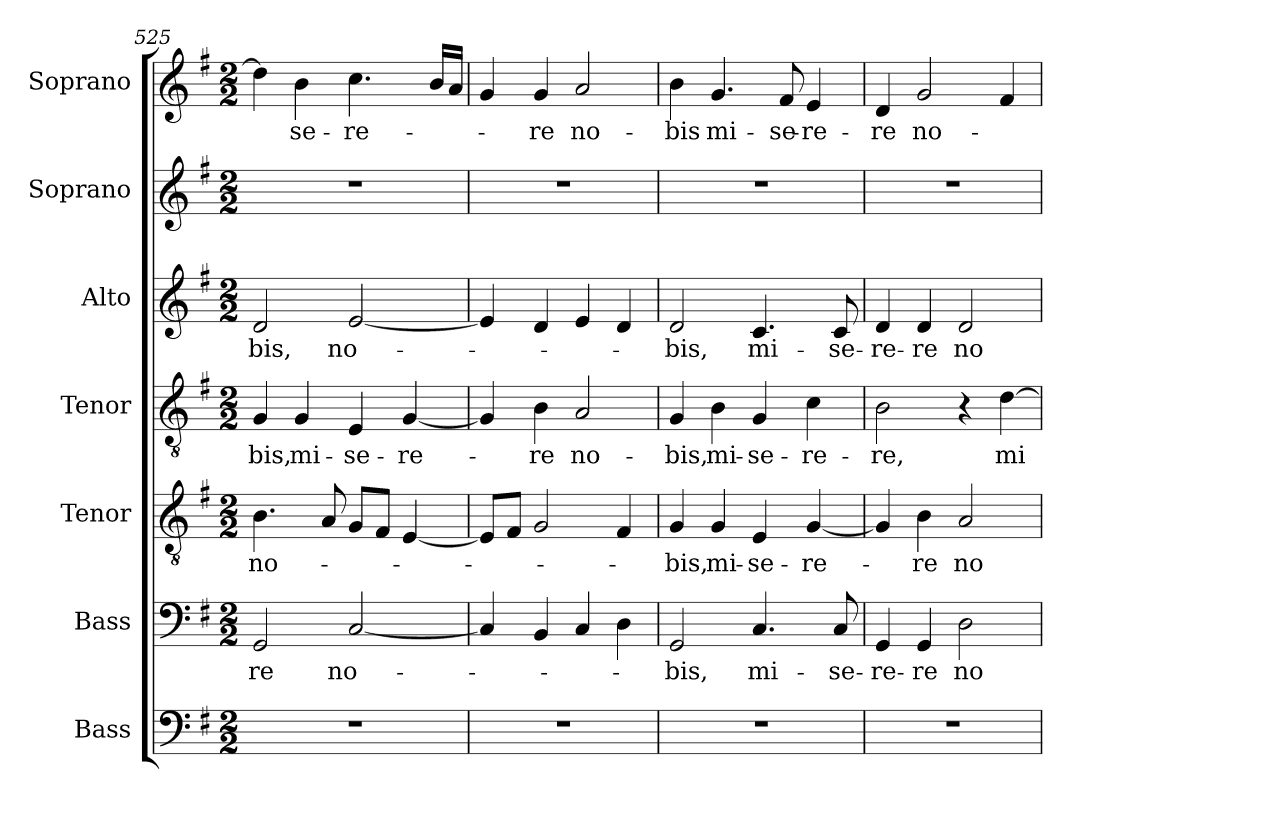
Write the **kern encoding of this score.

**kern	**kern	**text	**kern	**text	**kern	**text	**kern	**text	**kern	**kern	**text
*part7	*part6	*part6	*part5	*part5	*part4	*part4	*part3	*part3	*part2	*part1	*part1
*staff7	*staff6	*staff6	*staff5	*staff5	*staff4	*staff4	*staff3	*staff3	*staff2	*staff1	*staff1
*I"Bass	*I"Bass	*	*I"Tenor	*	*I"Tenor	*	*I"Alto	*	*I"Soprano	*I"Soprano	*
*I'B.	*I'B.	*	*I'T.	*	*I'T.	*	*I'A.	*	*I'S.	*I'S.	*
*clefF4	*clefF4	*	*clefGv2	*	*clefGv2	*	*clefG2	*	*clefG2	*clefG2	*
*	*	*	*ITrd7c12	*	*ITrd7c12	*	*	*	*	*	*
*k[f#]	*k[f#]	*	*k[f#]	*	*k[f#]	*	*k[f#]	*	*k[f#]	*k[f#]	*
*G:	*G:	*	*G:	*	*G:	*	*G:	*	*G:	*G:	*
*M2/2	*M2/2	*	*M2/2	*	*M2/2	*	*M2/2	*	*M2/2	*M2/2	*
=525	=525	=525	=525	=525	=525	=525	=525	=525	=525	=525	=525
!	!	!LO:LY:b:color=#000000	!	!	!	!	!	!	!	!	!
!	!	!	!	!LO:LY:b:color=#000000	!	!	!	!	!	!	!
!	!	!	!	!	!	!LO:LY:b:color=#000000	!	!	!	!	!
!	!	!	!	!	!	!	!	!LO:LY:b:color=#000000	!	!	!
1r	2GGi/	-re	4.BBi\	no-	4GGi/	-bis,	2di/	-bis,	1r	4ddi\]	.
!	!	!	!	!	!	!LO:LY:b:color=#000000	!	!	!	!	!
!	!	!	!	!	!	!	!	!	!	!	!LO:LY:b:color=#000000
.	.	.	.	.	4GGi/	mi-	.	.	.	4bi\	-se-
.	.	.	8AAi/	.	.	.	.	.	.	.	.
!	!	!LO:LY:b:color=#000000	!	!	!	!	!	!	!	!	!
!	!	!	!	!	!	!LO:LY:b:color=#000000	!	!	!	!	!
!	!	!	!	!	!	!	!	!LO:LY:b:color=#000000	!	!	!
!	!	!	!	!	!	!	!	!	!	!	!LO:LY:b:color=#000000
.	[2Ci/	no-	8GGi/L	.	4EEi/	-se-	[2ei/	no-	.	4.cci\	-re-
.	.	.	8FF#i/J	.	.	.	.	.	.	.	.
!	!	!	!	!	!	!LO:LY:b:color=#000000	!	!	!	!	!
.	.	.	[4EEi/	.	[4GGi/	-re-	.	.	.	.	.
.	.	.	.	.	.	.	.	.	.	16bi/LL	.
.	.	.	.	.	.	.	.	.	.	16ai/JJ	.
=526	=526	=526	=526	=526	=526	=526	=526	=526	=526	=526	=526
1r	4Ci/]	.	8EEi/L]	.	4GGi/]	.	4ei/]	.	1r	4gi/	.
.	.	.	8FF#i/J	.	.	.	.	.	.	.	.
!	!	!	!	!	!	!LO:LY:b:color=#000000	!	!	!	!	!
!	!	!	!	!	!	!	!	!	!	!	!LO:LY:b:color=#000000
.	4BBi/	.	2GGi/	.	4BBi\	-re	4di/	.	.	4gi/	-re
!	!	!	!	!	!	!LO:LY:b:color=#000000	!	!	!	!	!
!	!	!	!	!	!	!	!	!	!	!	!LO:LY:b:color=#000000
.	4Ci/	.	.	.	2AAi/	no-	4ei/	.	.	2ai/	no-
.	4Di\	.	4FF#i/	.	.	.	4di/	.	.	.	.
=527	=527	=527	=527	=527	=527	=527	=527	=527	=527	=527	=527
!	!	!LO:LY:b:color=#000000	!	!	!	!	!	!	!	!	!
!	!	!	!	!LO:LY:b:color=#000000	!	!	!	!	!	!	!
!	!	!	!	!	!	!LO:LY:b:color=#000000	!	!	!	!	!
!	!	!	!	!	!	!	!	!LO:LY:b:color=#000000	!	!	!
!	!	!	!	!	!	!	!	!	!	!	!LO:LY:b:color=#000000
1r	2GGi/	-bis,	4GGi/	-bis,	4GGi/	-bis,	2di/	-bis,	1r	4bi\	-bis
!	!	!	!	!LO:LY:b:color=#000000	!	!	!	!	!	!	!
!	!	!	!	!	!	!LO:LY:b:color=#000000	!	!	!	!	!
!	!	!	!	!	!	!	!	!	!	!	!LO:LY:b:color=#000000
.	.	.	4GGi/	mi-	4BBi\	mi-	.	.	.	4.gi/	mi-
!	!	!LO:LY:b:color=#000000	!	!	!	!	!	!	!	!	!
!	!	!	!	!LO:LY:b:color=#000000	!	!	!	!	!	!	!
!	!	!	!	!	!	!LO:LY:b:color=#000000	!	!	!	!	!
!	!	!	!	!	!	!	!	!LO:LY:b:color=#000000	!	!	!
.	4.Ci/	mi-	4EEi/	-se-	4GGi/	-se-	4.ci/	mi-	.	.	.
!	!	!	!	!	!	!	!	!	!	!	!LO:LY:b:color=#000000
.	.	.	.	.	.	.	.	.	.	8f#i/	-se-
!	!	!	!	!LO:LY:b:color=#000000	!	!	!	!	!	!	!
!	!	!	!	!	!	!LO:LY:b:color=#000000	!	!	!	!	!
!	!	!	!	!	!	!	!	!	!	!	!LO:LY:b:color=#000000
.	.	.	[4GGi/	-re-	4Ci\	-re-	.	.	.	4ei/	-re-
!	!	!LO:LY:b:color=#000000	!	!	!	!	!	!	!	!	!
!	!	!	!	!	!	!	!	!LO:LY:b:color=#000000	!	!	!
.	8Ci/	-se-	.	.	.	.	8ci/	-se-	.	.	.
=528	=528	=528	=528	=528	=528	=528	=528	=528	=528	=528	=528
!	!	!LO:LY:b:color=#000000	!	!	!	!	!	!	!	!	!
!	!	!	!	!	!	!LO:LY:b:color=#000000	!	!	!	!	!
!	!	!	!	!	!	!	!	!LO:LY:b:color=#000000	!	!	!
!	!	!	!	!	!	!	!	!	!	!	!LO:LY:b:color=#000000
1r	4GGi/	-re-	4GGi/]	.	2BBi\	-re,	4di/	-re-	1r	4di/	-re
!	!	!LO:LY:b:color=#000000	!	!	!	!	!	!	!	!	!
!	!	!	!	!LO:LY:b:color=#000000	!	!	!	!	!	!	!
!	!	!	!	!	!	!	!	!LO:LY:b:color=#000000	!	!	!
!	!	!	!	!	!	!	!	!	!	!	!LO:LY:b:color=#000000
.	4GGi/	-re	4BBi\	-re	.	.	4di/	-re	.	2gi/	no-
!	!	!LO:LY:b:color=#000000	!	!	!	!	!	!	!	!	!
!	!	!	!	!LO:LY:b:color=#000000	!	!	!	!	!	!	!
!	!	!	!	!	!	!	!	!LO:LY:b:color=#000000	!	!	!
.	2Di\	no-	2AAi/	no-	4r	.	2di/	no-	.	.	.
!	!	!	!	!	!	!LO:LY:b:color=#000000	!	!	!	!	!
.	.	.	.	.	[4Di\	mi-	.	.	.	4f#i/	.
=	=	=	=	=	=	=	=	=	=	=	=
*-	*-	*-	*-	*-	*-	*-	*-	*-	*-	*-	*-
